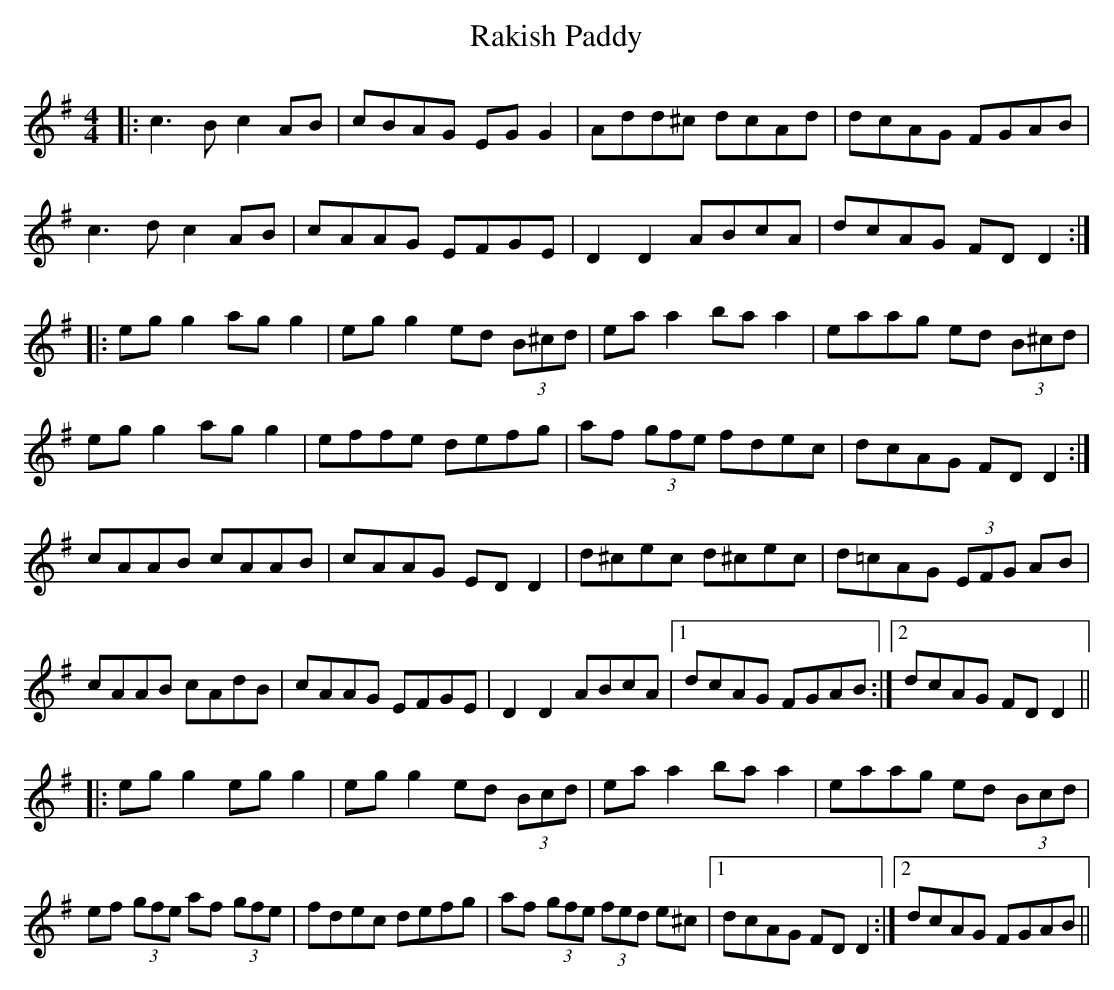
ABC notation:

X:1
T: Rakish Paddy
M: 4/4
L: 1/8
K: Ador
|:c3 B c2 AB|cBAG EG G2|Add^c dcAd|dcAG FGAB|
c3d c2 AB|cAAG EFGE|D2 D2 ABcA|dcAG FD D2:|
|:eg g2 ag g2|eg g2 ed (3B^cd|ea a2 ba a2|eaag ed (3B^cd|
eg g2 ag g2|effe defg|af (3gfe fdec|dcAG FD D2:|
cAAB cAAB|cAAG ED D2|d^cec d^cec|d=cAG (3EFG AB|
cAAB cAdB|cAAG EFGE|D2 D2 ABcA|1 dcAG FGAB:|2 dcAG FD D2||
|:eg g2 eg g2|eg g2 ed (3Bcd|ea a2 ba a2|eaag ed (3Bcd|
ef (3gfe af (3gfe|fdec defg|af (3gfe (3fed e^c|1 dcAG FD D2:|2 dcAG FGAB||
